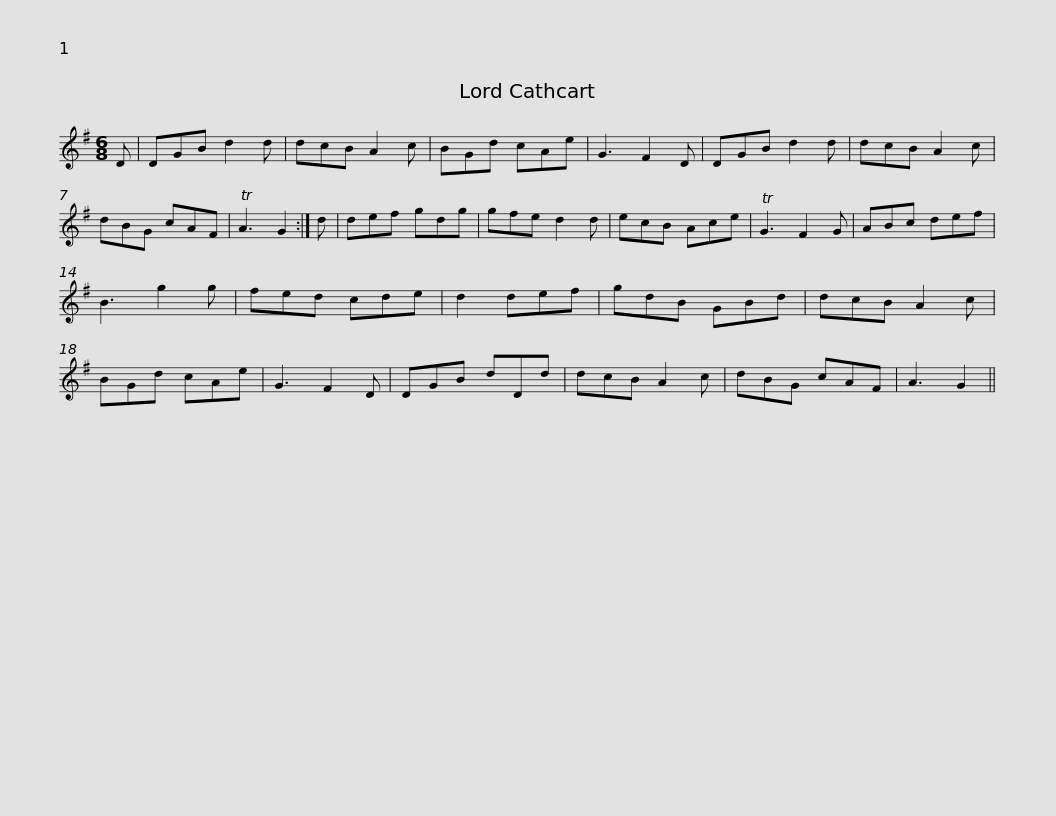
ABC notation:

X:1
L:1/8
M:6/8
I:linebreak $
K:G
V:1 treble
V:1
 D | DGB d2 d | dcB A2 c | BGd cAe | G3 F2 D | %5
 DGB d2 d | dcB A2 c | dBG cAF | TA3 G2 :| d |$ %10
 def gdg | gfe d2 d | ecB Ace | TG3 F2 G | ABc def | %15
 B3 g2 g | fed cde | d2 def |$ gdB GBd | dcB A2 c | %20
 BGd cAe | G3 F2 D | DGB dDd | dcB A2 c | dBG cAF | %25
 A3 G2 || %26
